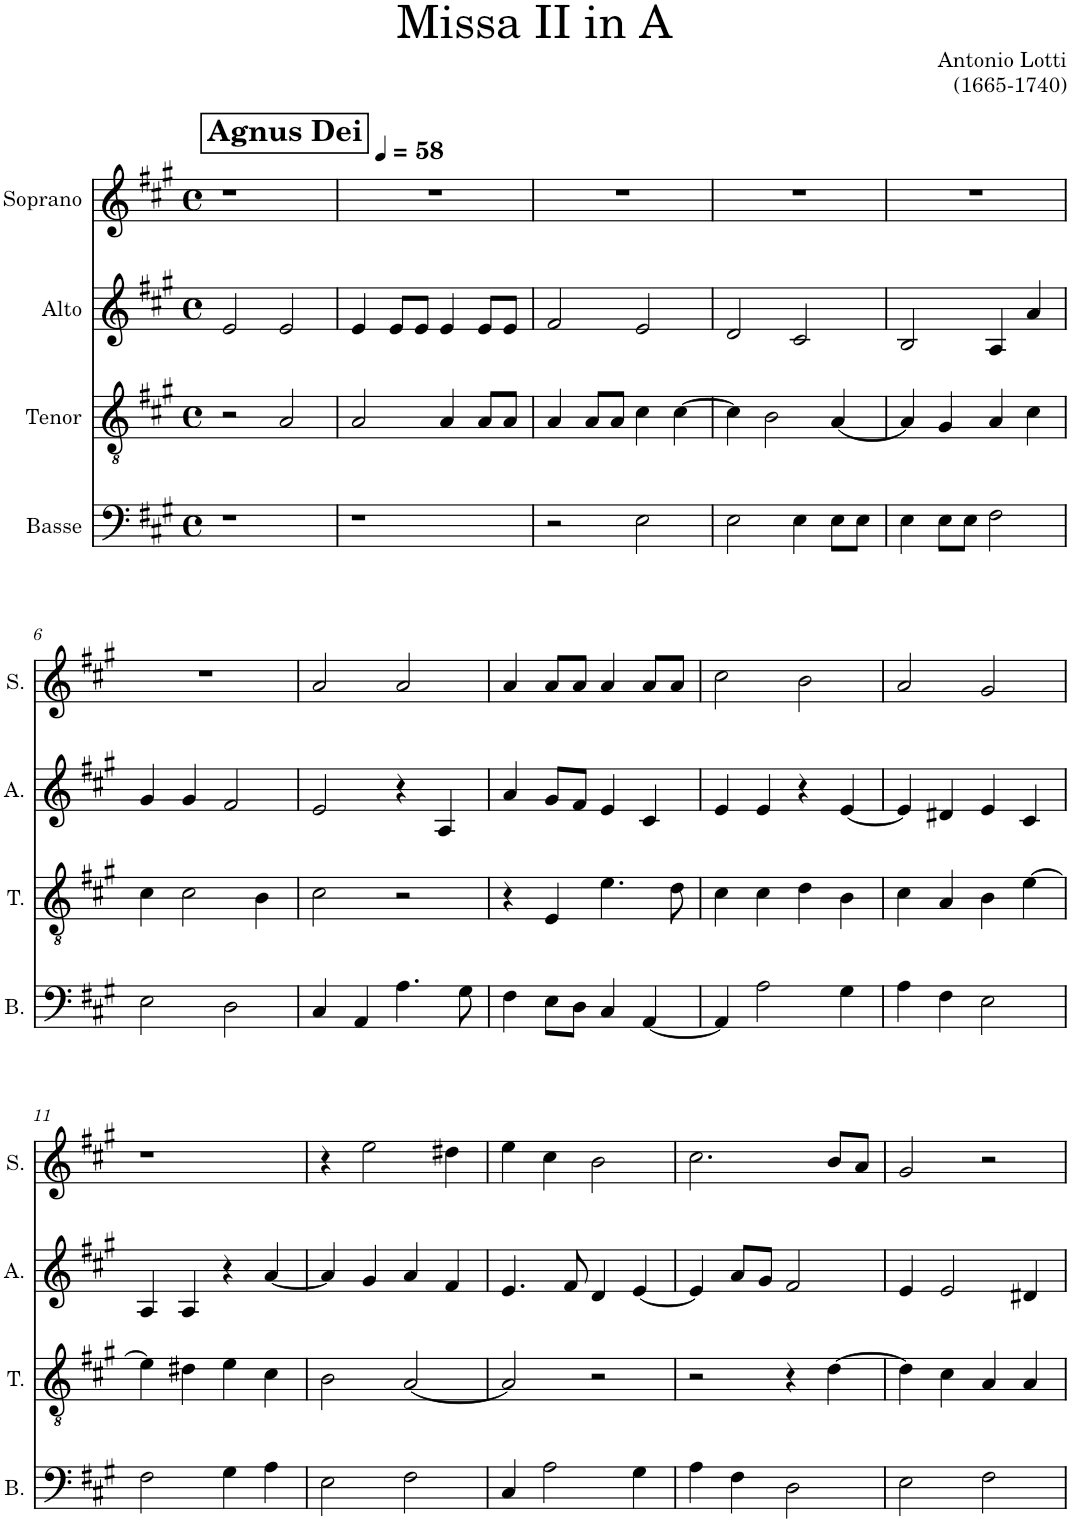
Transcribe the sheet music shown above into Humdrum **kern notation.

**kern	**kern	**kern	**kern
*part4	*part3	*part2	*part1
*staff4	*staff3	*staff2	*staff1
*I"Basse	*I"Tenor	*I"Alto	*I"Soprano
*I'B.	*I'T.	*I'A.	*I'S.
*clefF4	*clefGv2	*clefG2	*clefG2
*k[f#c#g#]	*k[f#c#g#]	*k[f#c#g#]	*k[f#c#g#]
*M4/4	*M4/4	*M4/4	*M4/4
*met(c)	*met(c)	*met(c)	*met(c)
*MM58	*MM58	*MM58	*MM58
!!LO:REH:place=s1:a:B:cj:fs=14:t=Agnus Dei
=1	=1	=1	=1
1r	2r	2e/	1r
.	2A/	2e/	.
=2	=2	=2	=2
1r	2A/	4e/	1r
.	.	8e/L	.
.	.	8e/J	.
.	4A/	4e/	.
.	8A/L	8e/L	.
.	8A/J	8e/J	.
=3	=3	=3	=3
2r	4A/	2f#/	1r
.	8A/L	.	.
.	8A/J	.	.
2E\	4c#\	2e/	.
.	[4c#\	.	.
=4	=4	=4	=4
2E\	4c#\]	2d/	1r
.	2B\	.	.
4E\	.	2c#/	.
8E\L	[4A/	.	.
8E\J	.	.	.
=5	=5	=5	=5
4E\	4A/]	2B/	1r
8E\L	4G#/	.	.
8E\J	.	.	.
2F#\	4A/	4A/	.
.	4c#\	4a/	.
!!LO:LB:g=z
=6	=6	=6	=6
2E\	4c#\	4g#/	1r
.	2c#\	4g#/	.
2D\	.	2f#/	.
.	4B\	.	.
=7	=7	=7	=7
4C#/	2c#\	2e/	2a/
4AA/	.	.	.
4.A\	2r	4r	2a/
.	.	4A/	.
8G#\	.	.	.
=8	=8	=8	=8
4F#\	4r	4a/	4a/
8E\L	4E/	8g#/L	8a/L
8D\J	.	8f#/J	8a/J
4C#/	4.e\	4e/	4a/
[4AA/	.	4c#/	8a/L
.	8d\	.	8a/J
=9	=9	=9	=9
4AA/]	4c#\	4e/	2cc#\
2A\	4c#\	4e/	.
.	4d\	4r	2b\
4G#\	4B\	[4e/	.
=10	=10	=10	=10
4A\	4c#\	4e/]	2a/
4F#\	4A/	4d#X/	.
2E\	4B\	4e/	2g#/
.	[4e\	4c#/	.
!!LO:LB:g=z
=11	=11	=11	=11
2F#\	4e\]	4A/	1r
.	4d#X\	4A/	.
4G#\	4e\	4r	.
4A\	4c#\	[4a/	.
=12	=12	=12	=12
2E\	2B\	4a/]	4r
.	.	4g#/	2ee\
2F#\	[2A/	4a/	.
.	.	4f#/	4dd#X\
=13	=13	=13	=13
4C#/	2A/]	4.e/	4ee\
2A\	.	.	4cc#\
.	.	8f#/	.
.	2r	4d/	2b\
4G#\	.	[4e/	.
=14	=14	=14	=14
4A\	2r	4e/]	2.cc#\
4F#\	.	8a/L	.
.	.	8g#/J	.
2D\	4r	2f#/	.
.	[4d\	.	8b/L
.	.	.	8a/J
=15	=15	=15	=15
2E\	4d\]	4e/	2g#/
.	4c#\	2e/	.
2F#\	4A/	.	2r
.	4A/	4d#X/	.
=	=	=	=
*-	*-	*-	*-
